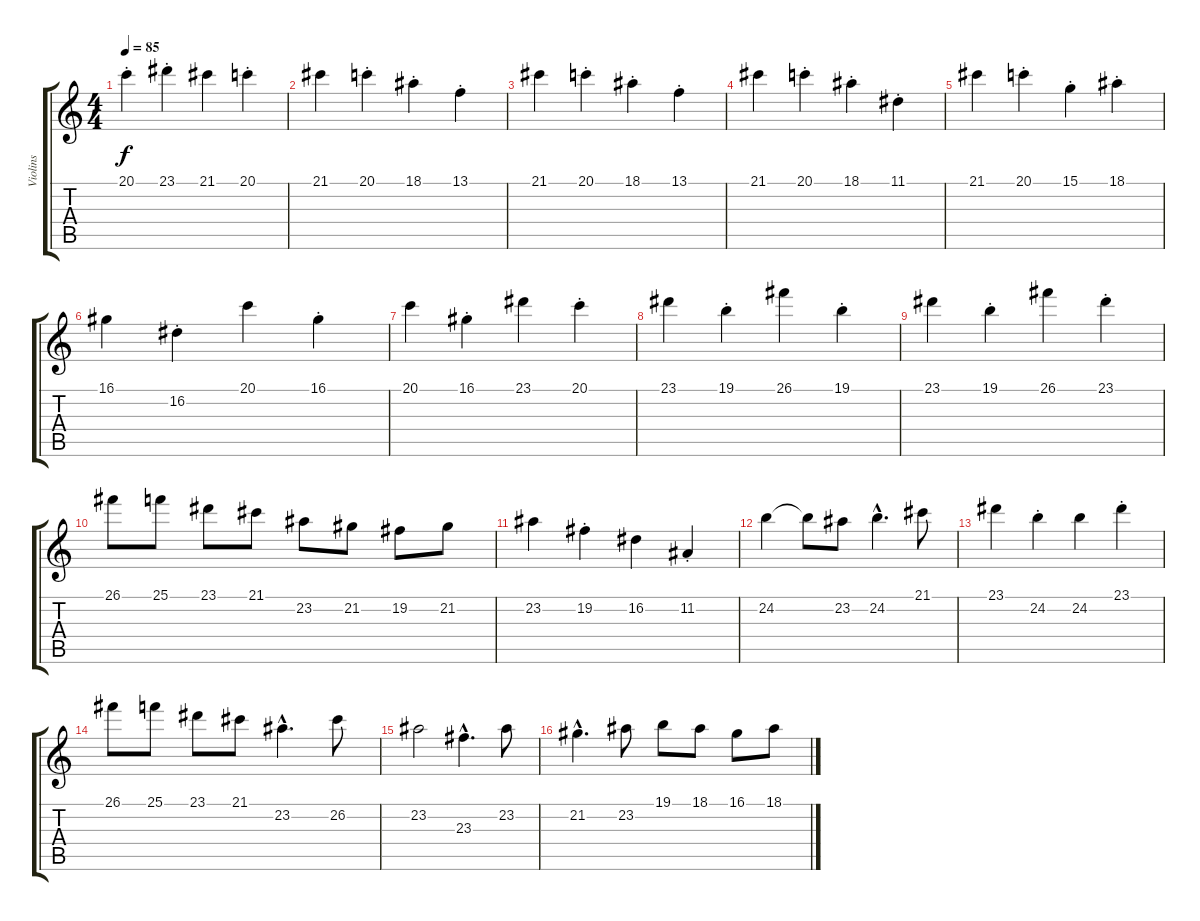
\track ("Violins" "Violins") {instrument stringensemble2}
\staff {score tabs}
\tuning (E4 B3 G3 D3 A2 E2) {hide}
\ts (4 4)
\tempo 85
\clef g2
\ks c
20.1{st}.4{dy f} 23.1{st}.4 21.1.4 20.1{st}.4 |
21.1.4 20.1{st}.4 18.1{st}.4 13.1{st}.4 |
21.1.4 20.1{st}.4 18.1{st}.4 13.1{st}.4 |
21.1.4 20.1{st}.4 18.1{st}.4 11.1{st}.4 |
21.1.4 20.1{st}.4 15.1{st}.4 18.1{st}.4 |
16.1.4 16.2{st}.4 20.1.4 16.1{st}.4 |
20.1.4 16.1{st}.4 23.1.4 20.1{st}.4 |
23.1.4 19.1{st}.4 26.1.4 19.1{st}.4 |
23.1.4 19.1{st}.4 26.1.4 23.1{st}.4 |
26.1.8 25.1.8 23.1.8 21.1.8 23.2.8 21.2.8 19.2.8 21.2.8 |
23.2.4 19.2{st}.4 16.2.4 11.2{st}.4 |
24.2.4 24.2{t}.8 23.2.8 24.2{hac}.4{d} 21.1.8 |
23.1.4 24.2{st}.4 24.2.4 23.1{st}.4 |
26.1.8 25.1.8 23.1.8 21.1.8 23.2{hac}.4{d} 26.2.8 |
23.2.2 23.3{hac}.4{d} 23.2.8 |
21.2{hac}.4{d} 23.2.8 19.1.8 18.1.8 16.1.8 18.1.8
